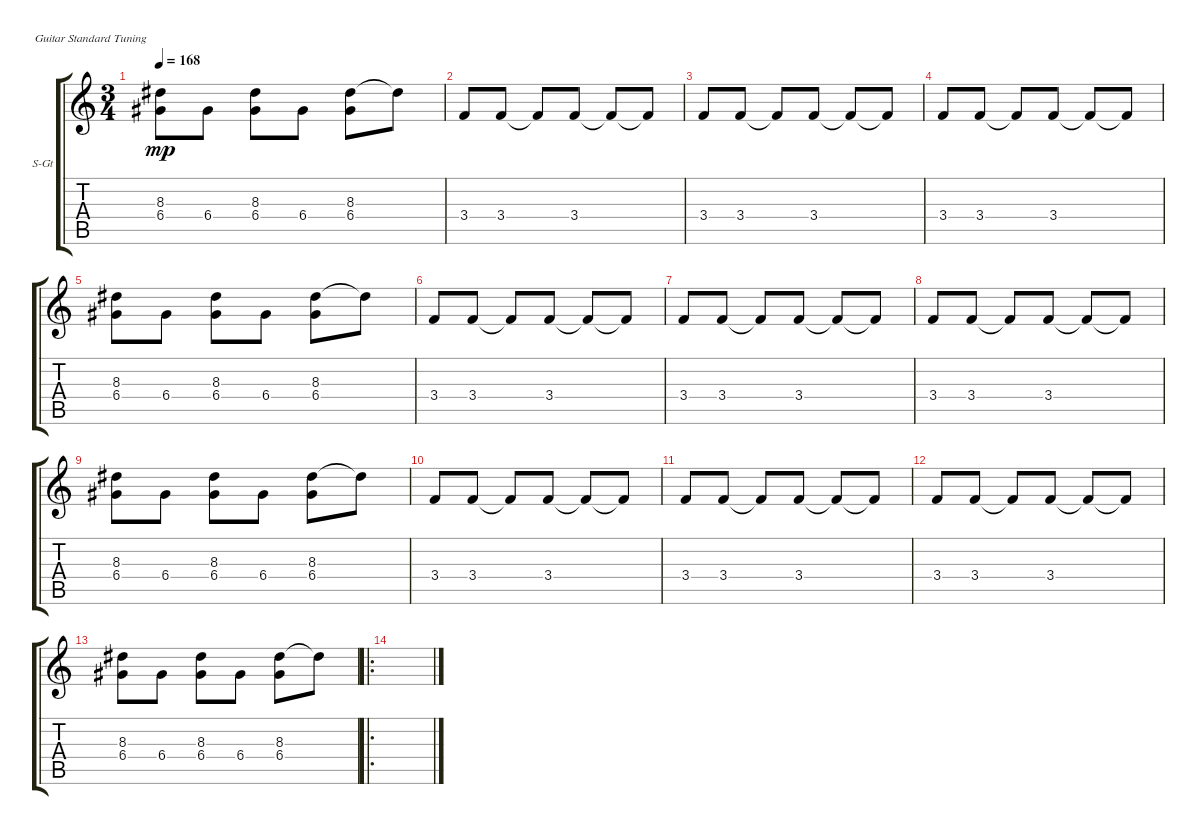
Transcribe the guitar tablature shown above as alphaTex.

\defaultSystemsLayout 4
\bracketExtendMode groupsimilarinstruments
\firstSystemTrackNameOrientation horizontal
\otherSystemsTrackNameOrientation horizontal
\track ("Steel Guitar" "S-Gt") {instrument acousticguitarsteel}
\staff {score tabs}
\tuning (E4 B3 G3 D3 A2 E2)
\ts (3 4)
\tempo 168
\clef g2
\ks c
(8.3 6.4).8{dy mp} 6.4.8 (8.3 6.4).8 6.4.8 (8.3 6.4).8 8.3{t}.8 |
3.4.8 3.4.8 3.4{t}.8 3.4.8 3.4{t}.8 3.4{t}.8 |
3.4.8 3.4.8 3.4{t}.8 3.4.8 3.4{t}.8 3.4{t}.8 |
3.4.8 3.4.8 3.4{t}.8 3.4.8 3.4{t}.8 3.4{t}.8 |
(8.3 6.4).8 6.4.8 (8.3 6.4).8 6.4.8 (8.3 6.4).8 8.3{t}.8 |
3.4.8 3.4.8 3.4{t}.8 3.4.8 3.4{t}.8 3.4{t}.8 |
3.4.8 3.4.8 3.4{t}.8 3.4.8 3.4{t}.8 3.4{t}.8 |
3.4.8 3.4.8 3.4{t}.8 3.4.8 3.4{t}.8 3.4{t}.8 |
(8.3 6.4).8 6.4.8 (8.3 6.4).8 6.4.8 (8.3 6.4).8 8.3{t}.8 |
3.4.8 3.4.8 3.4{t}.8 3.4.8 3.4{t}.8 3.4{t}.8 |
3.4.8 3.4.8 3.4{t}.8 3.4.8 3.4{t}.8 3.4{t}.8 |
3.4.8 3.4.8 3.4{t}.8 3.4.8 3.4{t}.8 3.4{t}.8 |
(8.3 6.4).8 6.4.8 (8.3 6.4).8 6.4.8 (8.3 6.4).8 8.3{t}.8 |
\ro
